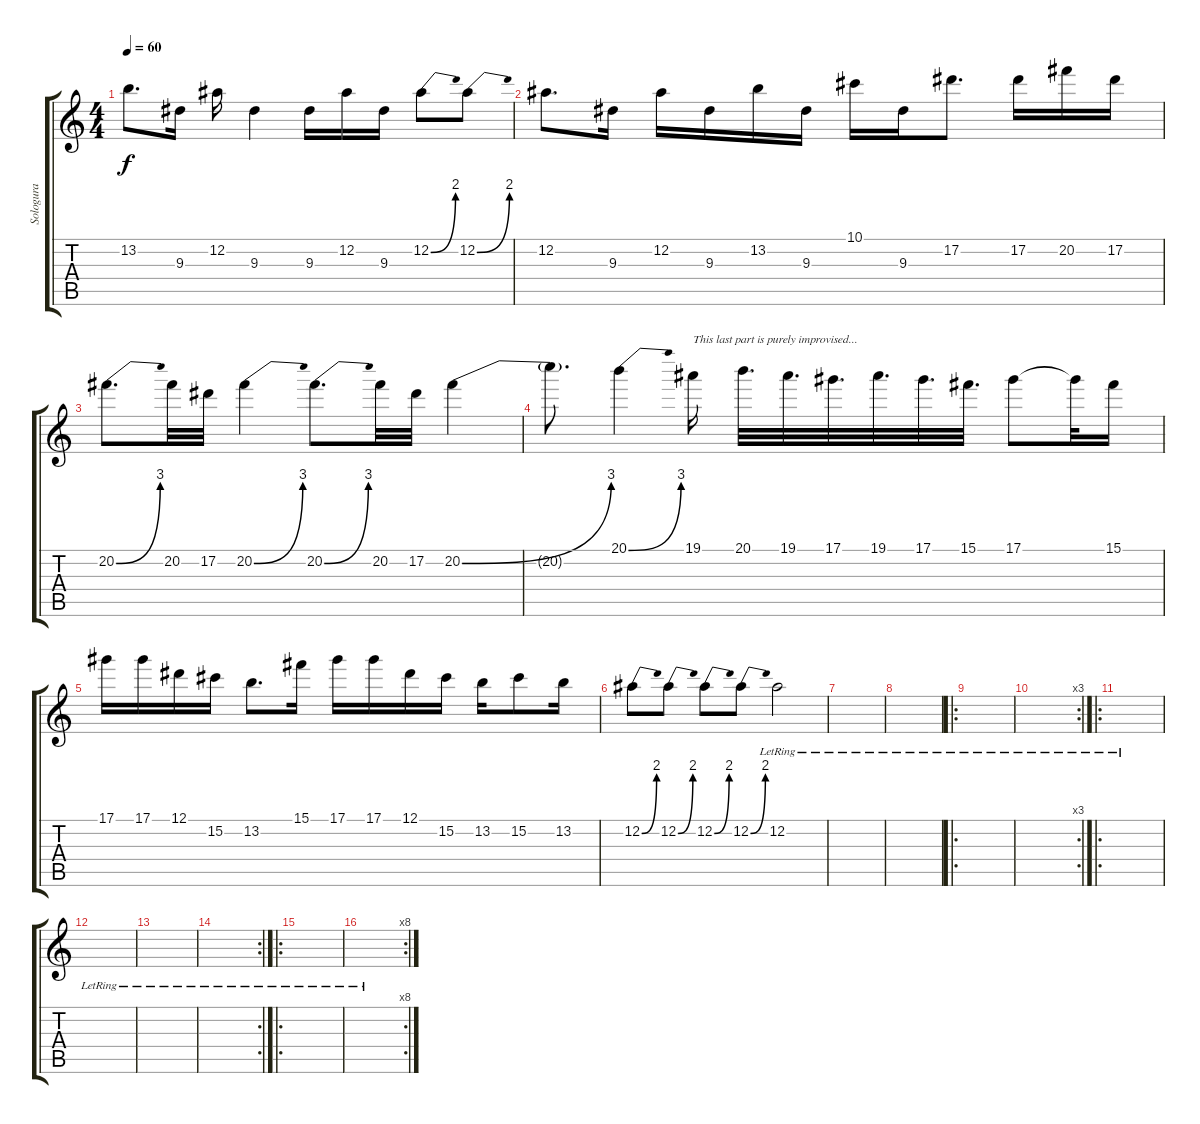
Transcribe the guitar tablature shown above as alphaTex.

\track ("Sologura" "Sologura") {instrument overdrivenguitar}
\staff {score tabs}
\tuning (Eb4 Bb3 Gb3 Db3 Ab2 Eb2) {hide}
\ts (4 4)
\tempo 60
\clef g2
\ks c
13.2.8{d dy f} 9.3.16 12.2.16 9.3.4 9.3.16 12.2.16 9.3.16 12.2{be (bend 0 0 60 8)}.8 12.2{be (bend 0 0 60 8)}.8 |
12.2.8{d} 9.3.16 12.2.16 9.3.16 13.2.16 9.3.16 10.1.16 9.3.16 17.2.8{d} 17.2.16 20.2.16 17.2.16 |
20.2{be (bend 0 0 60 12)}.8{d} 20.2.32 17.2.32 20.2{be (bend 0 0 60 12)}.4 20.2{be (bend 0 0 60 12)}.8{d} 20.2.32 17.2.32 20.2{be (bend 0 0 60 12)}.4 |
20.2{t}.8{d} 20.1{be (bend 0 0 60 12)}.4 19.1.16{txt "This last part is purely improvised..."} 20.1.32{d} 19.1.32{d} 17.1.32{d} 19.1.32{d} 17.1.32{d} 15.1.32{d} 17.1.8 17.1{t}.32 15.1.16 |
17.1.16 17.1.16 12.1.16 15.2.16 13.2.8{d} 15.1.16 17.1.16 17.1.16 12.1.16 15.2.16 13.2.16 15.2.8 13.2.16 |
12.2{be (bend 0 0 60 8)}.8 12.2{be (bend 0 0 60 8)}.8 12.2{be (bend 0 0 60 8)}.8 12.2{be (bend 0 0 60 8)}.8 12.2{lr}.2 |
|
|
\ro
|
\rc 3
|
\ro
|
|
|
\rc 2
|
\ro
|
\rc 8
